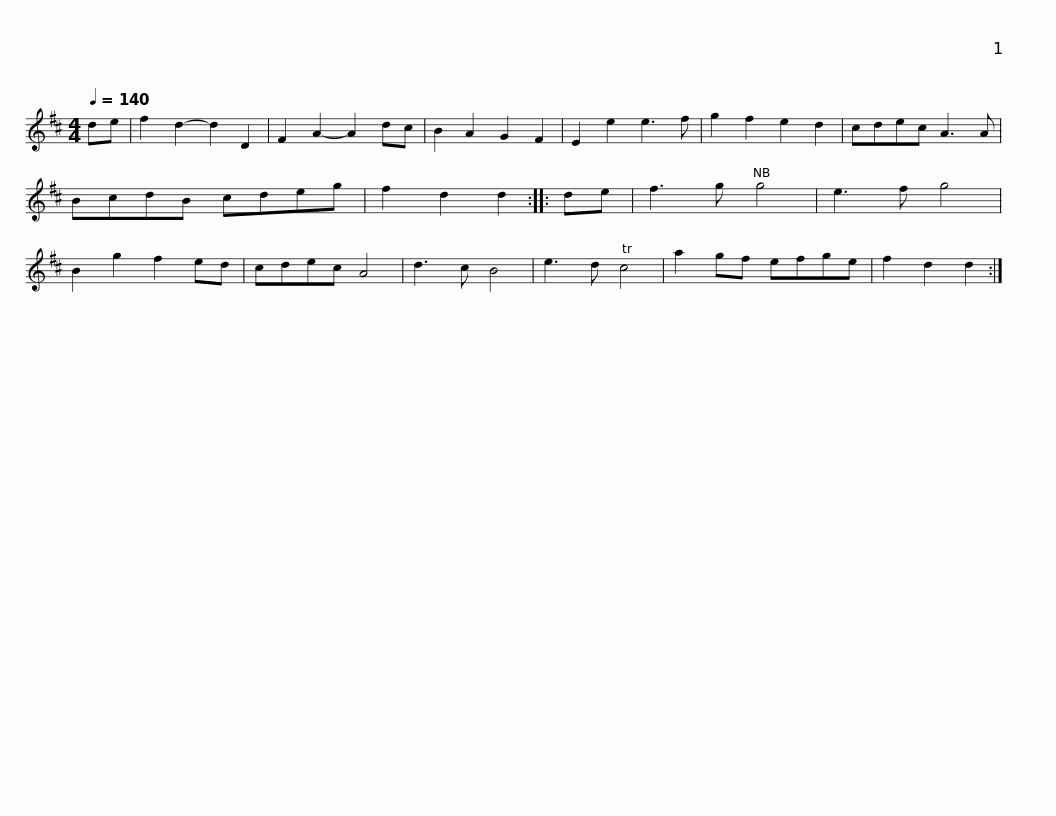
X:1
L:1/8
Q:1/4=140
M:4/4
I:linebreak $
K:D
V:1 treble
V:1
 de | f2 d2- d2 D2 | F2 A2- A2 dc | B2 A2 G2 F2 | E2 e2 e3 f | %5
 g2 f2 e2 d2 | cdec A3 A | BcdB cdeg | f2 d2 d2 ::$ de | %10
 f3 g g4 | e3 f g4 | B2 g2 f2 ed | cdec A4 | d3 c B4 | %15
 e3 d Tc4 | a2 gf efge | f2 d2 d2 :| %18
